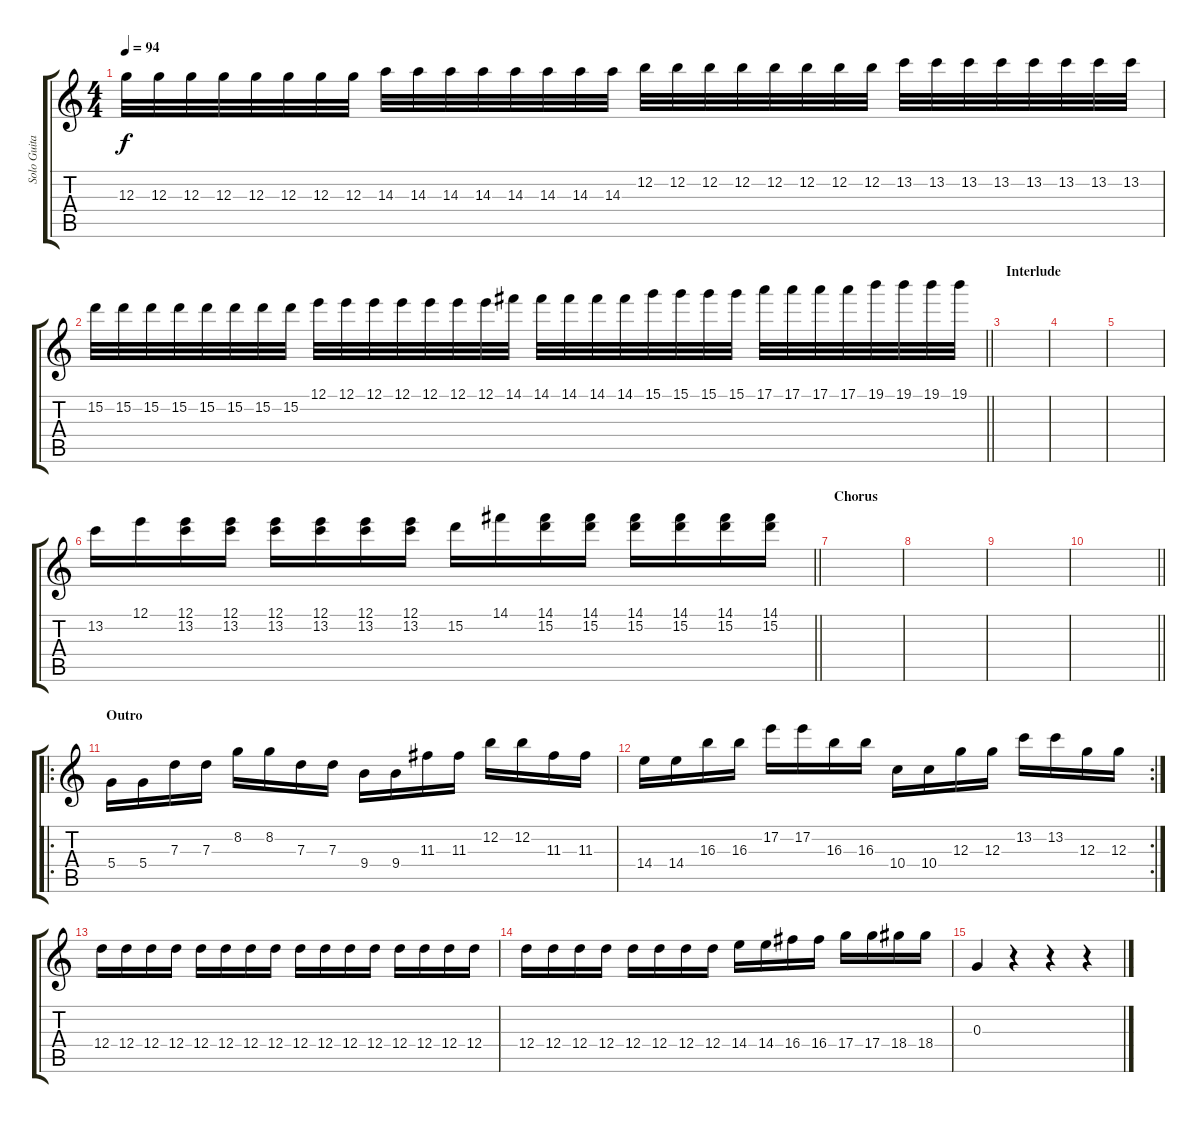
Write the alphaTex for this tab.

\track ("Solo Guitar" "Solo Guita") {instrument electricguitarclean}
\staff {score tabs}
\tuning (E4 B3 G3 D3 A2 E2) {hide}
\ts (4 4)
\tempo 94
\clef g2
\ks c
12.3.32{dy f} 12.3.32 12.3.32 12.3.32 12.3.32 12.3.32 12.3.32 12.3.32 14.3.32 14.3.32 14.3.32 14.3.32 14.3.32 14.3.32 14.3.32 14.3.32 12.2.32 12.2.32 12.2.32 12.2.32 12.2.32 12.2.32 12.2.32 12.2.32 13.2.32 13.2.32 13.2.32 13.2.32 13.2.32 13.2.32 13.2.32 13.2.32 |
\barLineRight lightlight
15.2.32 15.2.32 15.2.32 15.2.32 15.2.32 15.2.32 15.2.32 15.2.32 12.1.32 12.1.32 12.1.32 12.1.32 12.1.32 12.1.32 12.1.32 14.1.32 14.1.32 14.1.32 14.1.32 14.1.32 15.1.32 15.1.32 15.1.32 15.1.32 17.1.32 17.1.32 17.1.32 17.1.32 19.1.32 19.1.32 19.1.32 19.1.32 |
\section ("" "Interlude")
|
|
|
\barLineRight lightlight
13.2.16 12.1.16 (12.1 13.2).16 (12.1 13.2).16 (12.1 13.2).16 (12.1 13.2).16 (12.1 13.2).16 (12.1 13.2).16 15.2.16 14.1.16 (14.1 15.2).16 (14.1 15.2).16 (14.1 15.2).16 (14.1 15.2).16 (14.1 15.2).16 (14.1 15.2).16 |
\section ("" "Chorus")
|
|
|
\barLineRight lightlight
|
\ro
\section ("" "Outro")
5.4.16 5.4.16 7.3.16 7.3.16 8.2.16 8.2.16 7.3.16 7.3.16 9.4.16 9.4.16 11.3.16 11.3.16 12.2.16 12.2.16 11.3.16 11.3.16 |
\rc 2
14.4.16 14.4.16 16.3.16 16.3.16 17.2.16 17.2.16 16.3.16 16.3.16 10.4.16 10.4.16 12.3.16 12.3.16 13.2.16 13.2.16 12.3.16 12.3.16 |
12.4.16 12.4.16 12.4.16 12.4.16 12.4.16 12.4.16 12.4.16 12.4.16 12.4.16 12.4.16 12.4.16 12.4.16 12.4.16 12.4.16 12.4.16 12.4.16 |
12.4.16 12.4.16 12.4.16 12.4.16 12.4.16 12.4.16 12.4.16 12.4.16 14.4.16 14.4.16 16.4.16 16.4.16 17.4.16 17.4.16 18.4.16 18.4.16 |
0.3.4 r.4 r.4 r.4
